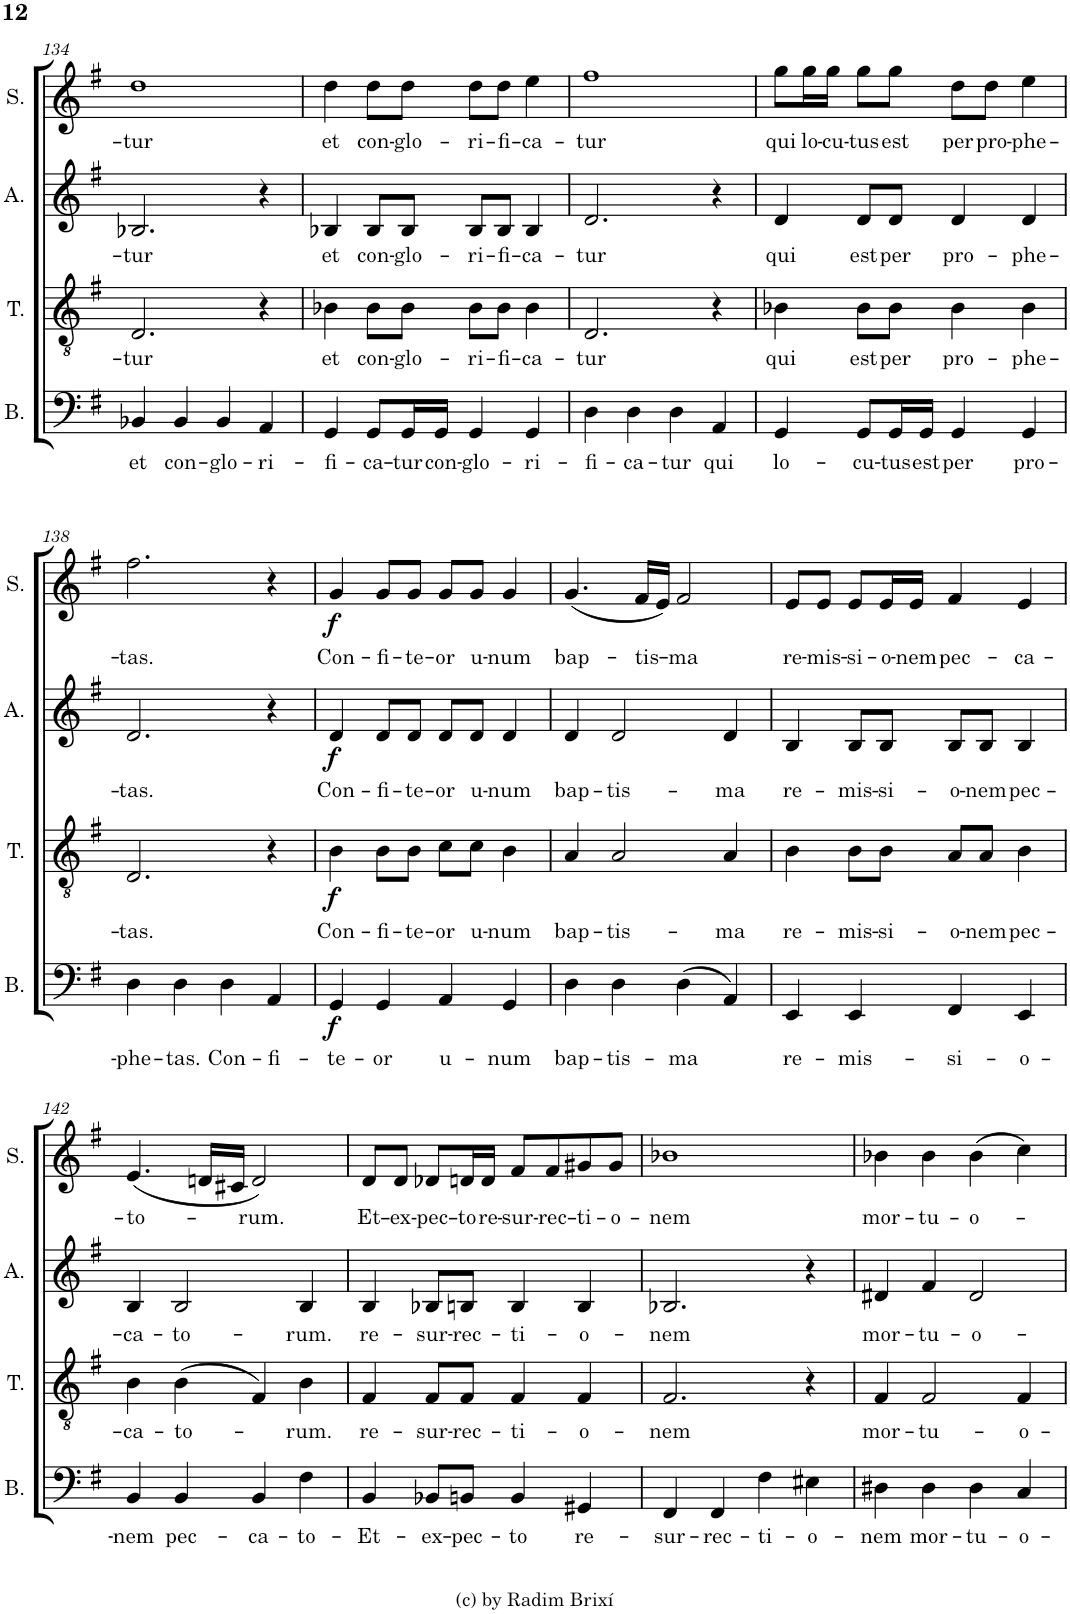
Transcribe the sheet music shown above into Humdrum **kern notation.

**kern	**text	**dynam	**kern	**text	**dynam	**kern	**text	**dynam	**kern	**text	**dynam
*part4	*part4	*part4	*part3	*part3	*part3	*part2	*part2	*part2	*part1	*part1	*part1
*staff4	*staff4	*staff4	*staff3	*staff3	*staff3	*staff2	*staff2	*staff2	*staff1	*staff1	*staff1
*I"Bass	*	*	*I"Tenor	*	*	*I"Alto	*	*	*I"Soprano	*	*
*I'B.	*	*	*I'T.	*	*	*I'A.	*	*	*I'S.	*	*
!!LO:PB:g=z
*clefF4	*	*	*clefGv2	*	*	*clefG2	*	*	*clefG2	*	*
*k[f#]	*	*	*k[f#]	*	*	*k[f#]	*	*	*k[f#]	*	*
*M4/4	*	*	*M4/4	*	*	*M4/4	*	*	*M4/4	*	*
*met(c)	*	*	*met(c)	*	*	*met(c)	*	*	*met(c)	*	*
=134	=134	=134	=134	=134	=134	=134	=134	=134	=134	=134	=134
!	!LO:LY:b	!	!	!LO:LY:b	!	!	!LO:LY:b	!	!	!LO:LY:b	!
4BB-X/	et	.	2.D/	-tur	.	2.B-X/	-tur	.	1dd	-tur	.
!	!LO:LY:b	!	!	!	!	!	!	!	!	!	!
4BB-/	con-	.	.	.	.	.	.	.	.	.	.
!	!LO:LY:b	!	!	!	!	!	!	!	!	!	!
4BB-/	-glo-	.	.	.	.	.	.	.	.	.	.
!	!LO:LY:b	!	!	!	!	!	!	!	!	!	!
4AA/	-ri-	.	4r	.	.	4r	.	.	.	.	.
=135	=135	=135	=135	=135	=135	=135	=135	=135	=135	=135	=135
!	!LO:LY:b	!	!	!LO:LY:b	!	!	!LO:LY:b	!	!	!LO:LY:b	!
4GG/	-fi-	.	4B-X\	et	.	4B-X/	et	.	4dd\	et	.
!	!LO:LY:b	!	!	!LO:LY:b	!	!	!LO:LY:b	!	!	!LO:LY:b	!
8GG/L	-ca-	.	8B-\L	con-	.	8B-/L	con-	.	8dd\L	con-	.
!	!LO:LY:b	!	!	!LO:LY:b	!	!	!LO:LY:b	!	!	!LO:LY:b	!
16GG/L	-tur	.	8B-\J	-glo-	.	8B-/J	-glo-	.	8dd\J	-glo-	.
!	!LO:LY:b	!	!	!	!	!	!	!	!	!	!
16GG/JJ	con-	.	.	.	.	.	.	.	.	.	.
!	!LO:LY:b	!	!	!LO:LY:b	!	!	!LO:LY:b	!	!	!LO:LY:b	!
4GG/	-glo-	.	8B-\L	-ri-	.	8B-/L	-ri-	.	8dd\L	-ri-	.
!	!	!	!	!LO:LY:b	!	!	!LO:LY:b	!	!	!LO:LY:b	!
.	.	.	8B-\J	-fi-	.	8B-/J	-fi-	.	8dd\J	-fi-	.
!	!LO:LY:b	!	!	!LO:LY:b	!	!	!LO:LY:b	!	!	!LO:LY:b	!
4GG/	-ri-	.	4B-\	-ca-	.	4B-/	-ca-	.	4ee\	-ca-	.
=136	=136	=136	=136	=136	=136	=136	=136	=136	=136	=136	=136
!	!LO:LY:b	!	!	!LO:LY:b	!	!	!LO:LY:b	!	!	!LO:LY:b	!
4D\	-fi-	.	2.D/	-tur	.	2.d/	-tur	.	1ff#	-tur	.
!	!LO:LY:b	!	!	!	!	!	!	!	!	!	!
4D\	-ca-	.	.	.	.	.	.	.	.	.	.
!	!LO:LY:b	!	!	!	!	!	!	!	!	!	!
4D\	-tur	.	.	.	.	.	.	.	.	.	.
!	!LO:LY:b	!	!	!	!	!	!	!	!	!	!
4AA/	qui	.	4r	.	.	4r	.	.	.	.	.
=137	=137	=137	=137	=137	=137	=137	=137	=137	=137	=137	=137
!	!LO:LY:b	!	!	!LO:LY:b	!	!	!LO:LY:b	!	!	!LO:LY:b	!
4GG/	lo-	.	4B-X\	qui	.	4d/	qui	.	8gg\L	qui	.
!	!	!	!	!	!	!	!	!	!	!LO:LY:b	!
.	.	.	.	.	.	.	.	.	16gg\L	lo-	.
!	!	!	!	!	!	!	!	!	!	!LO:LY:b	!
.	.	.	.	.	.	.	.	.	16gg\JJ	-cu-	.
!	!LO:LY:b	!	!	!LO:LY:b	!	!	!LO:LY:b	!	!	!LO:LY:b	!
8GG/L	-cu-	.	8B-\L	est	.	8d/L	est	.	8gg\L	-tus	.
!	!LO:LY:b	!	!	!LO:LY:b	!	!	!LO:LY:b	!	!	!LO:LY:b	!
16GG/L	-tus	.	8B-\J	per	.	8d/J	per	.	8gg\J	est	.
!	!LO:LY:b	!	!	!	!	!	!	!	!	!	!
16GG/JJ	est	.	.	.	.	.	.	.	.	.	.
!	!LO:LY:b	!	!	!LO:LY:b	!	!	!LO:LY:b	!	!	!LO:LY:b	!
4GG/	per	.	4B-\	pro-	.	4d/	pro-	.	8dd\L	per	.
!	!	!	!	!	!	!	!	!	!	!LO:LY:b	!
.	.	.	.	.	.	.	.	.	8dd\J	pro-	.
!	!LO:LY:b	!	!	!LO:LY:b	!	!	!LO:LY:b	!	!	!LO:LY:b	!
4GG/	pro-	.	4B-\	-phe-	.	4d/	-phe-	.	4ee\	-phe-	.
!!LO:LB:g=z
=138	=138	=138	=138	=138	=138	=138	=138	=138	=138	=138	=138
!	!LO:LY:b	!	!	!LO:LY:b	!	!	!LO:LY:b	!	!	!LO:LY:b	!
4D\	-phe-	.	2.D/	-tas.	.	2.d/	-tas.	.	2.ff#\	-tas.	.
!	!LO:LY:b	!	!	!	!	!	!	!	!	!	!
4D\	-tas.	.	.	.	.	.	.	.	.	.	.
!	!LO:LY:b	!	!	!	!	!	!	!	!	!	!
4D\	Con-	.	.	.	.	.	.	.	.	.	.
!	!LO:LY:b	!	!	!	!	!	!	!	!	!	!
4AA/	-fi-	.	4r	.	.	4r	.	.	4r	.	.
=139	=139	=139	=139	=139	=139	=139	=139	=139	=139	=139	=139
!	!LO:LY:b	!LO:DY:b	!	!LO:LY:b	!LO:DY:b	!	!LO:LY:b	!LO:DY:b	!	!LO:LY:b	!LO:DY:b
4GG/	-te-	f	4B\	Con-	f	4d/	Con-	f	4g/	Con-	f
!	!LO:LY:b	!	!	!LO:LY:b	!	!	!LO:LY:b	!	!	!LO:LY:b	!
4GG/	-or	.	8B\L	-fi-	.	8d/L	-fi-	.	8g/L	-fi-	.
!	!	!	!	!LO:LY:b	!	!	!LO:LY:b	!	!	!LO:LY:b	!
.	.	.	8B\J	-te-	.	8d/J	-te-	.	8g/J	-te-	.
!	!LO:LY:b	!	!	!LO:LY:b	!	!	!LO:LY:b	!	!	!LO:LY:b	!
4AA/	u-	.	8c\L	-or	.	8d/L	-or	.	8g/L	-or	.
!	!	!	!	!LO:LY:b	!	!	!LO:LY:b	!	!	!LO:LY:b	!
.	.	.	8c\J	u-	.	8d/J	u-	.	8g/J	u-	.
!	!LO:LY:b	!	!	!LO:LY:b	!	!	!LO:LY:b	!	!	!LO:LY:b	!
4GG/	-num	.	4B\	-num	.	4d/	-num	.	4g/	-num	.
=140	=140	=140	=140	=140	=140	=140	=140	=140	=140	=140	=140
!	!LO:LY:b	!	!	!LO:LY:b	!	!	!LO:LY:b	!	!	!LO:LY:b	!
4D\	bap-	.	4A/	bap-	.	4d/	bap-	.	(4.g/	bap-	.
!	!LO:LY:b	!	!	!LO:LY:b	!	!	!LO:LY:b	!	!	!	!
4D\	-tis-	.	2A/	-tis-	.	2d/	-tis-	.	.	.	.
!	!	!	!	!	!	!	!	!	!	!LO:LY:b	!
.	.	.	.	.	.	.	.	.	16f#/LL	-tis-	.
.	.	.	.	.	.	.	.	.	16e/JJ)	.	.
!	!LO:LY:b	!	!	!	!	!	!	!	!	!LO:LY:b	!
(4D\	-ma	.	.	.	.	.	.	.	2f#/	-ma	.
!	!	!	!	!LO:LY:b	!	!	!LO:LY:b	!	!	!	!
4AA/)	.	.	4A/	-ma	.	4d/	-ma	.	.	.	.
=141	=141	=141	=141	=141	=141	=141	=141	=141	=141	=141	=141
!	!LO:LY:b	!	!	!LO:LY:b	!	!	!LO:LY:b	!	!	!LO:LY:b	!
4EE/	re-	.	4B\	re-	.	4B/	re-	.	8e/L	re-	.
!	!	!	!	!	!	!	!	!	!	!LO:LY:b	!
.	.	.	.	.	.	.	.	.	8e/J	-mis-	.
!	!LO:LY:b	!	!	!LO:LY:b	!	!	!LO:LY:b	!	!	!LO:LY:b	!
4EE/	-mis-	.	8B\L	-mis-	.	8B/L	-mis-	.	8e/L	-si-	.
!	!	!	!	!LO:LY:b	!	!	!LO:LY:b	!	!	!LO:LY:b	!
.	.	.	8B\J	-si-	.	8B/J	-si-	.	16e/L	-o-	.
!	!	!	!	!	!	!	!	!	!	!LO:LY:b	!
.	.	.	.	.	.	.	.	.	16e/JJ	-nem	.
!	!LO:LY:b	!	!	!LO:LY:b	!	!	!LO:LY:b	!	!	!LO:LY:b	!
4FF#/	-si-	.	8A/L	-o-	.	8B/L	-o-	.	4f#/	pec-	.
!	!	!	!	!LO:LY:b	!	!	!LO:LY:b	!	!	!	!
.	.	.	8A/J	-nem	.	8B/J	-nem	.	.	.	.
!	!LO:LY:b	!	!	!LO:LY:b	!	!	!LO:LY:b	!	!	!LO:LY:b	!
4EE/	-o-	.	4B\	pec-	.	4B/	pec-	.	4e/	-ca-	.
!!LO:LB:g=z
=142	=142	=142	=142	=142	=142	=142	=142	=142	=142	=142	=142
!	!LO:LY:b	!	!	!LO:LY:b	!	!	!LO:LY:b	!	!	!LO:LY:b	!
4BB/	-nem	.	4B\	-ca-	.	4B/	-ca-	.	(4.e/	-to-	.
!	!LO:LY:b	!	!	!LO:LY:b	!	!	!LO:LY:b	!	!	!	!
4BB/	pec-	.	(4B\	-to-	.	2B/	-to-	.	.	.	.
.	.	.	.	.	.	.	.	.	16dn/LL	.	.
.	.	.	.	.	.	.	.	.	16c#X/JJ	.	.
!	!LO:LY:b	!	!	!	!	!	!	!	!	!LO:LY:b	!
4BB/	-ca-	.	4F#/)	.	.	.	.	.	2d/)	-rum.	.
!	!LO:LY:b	!	!	!LO:LY:b	!	!	!LO:LY:b	!	!	!	!
4F#\	-to-	.	4B\	-rum.	.	4B/	-rum.	.	.	.	.
=143	=143	=143	=143	=143	=143	=143	=143	=143	=143	=143	=143
!	!LO:LY:b	!	!	!LO:LY:b	!	!	!LO:LY:b	!	!	!LO:LY:b	!
4BB/	Et-	.	4F#/	re-	.	4B/	re-	.	8d/L	Et-	.
!	!	!	!	!	!	!	!	!	!	!LO:LY:b	!
.	.	.	.	.	.	.	.	.	8d/J	-ex-	.
!	!LO:LY:b	!	!	!LO:LY:b	!	!	!LO:LY:b	!	!	!LO:LY:b	!
8BB-X/L	-ex-	.	8F#/L	-sur-	.	8B-X/L	-sur-	.	8d-X/L	-pec-	.
!	!LO:LY:b	!	!	!LO:LY:b	!	!	!LO:LY:b	!	!	!LO:LY:b	!
8BBn/J	-pec-	.	8F#/J	-rec-	.	8Bn/J	-rec-	.	16dn/L	-to	.
!	!	!	!	!	!	!	!	!	!	!LO:LY:b	!
.	.	.	.	.	.	.	.	.	16d/JJ	re-	.
!	!LO:LY:b	!	!	!LO:LY:b	!	!	!LO:LY:b	!	!	!LO:LY:b	!
4BB/	-to	.	4F#/	-ti-	.	4B/	-ti-	.	8f#/L	-sur-	.
!	!	!	!	!	!	!	!	!	!	!LO:LY:b	!
.	.	.	.	.	.	.	.	.	8f#/	-rec-	.
!	!LO:LY:b	!	!	!LO:LY:b	!	!	!LO:LY:b	!	!	!LO:LY:b	!
4GG#X/	re-	.	4F#/	-o-	.	4B/	-o-	.	8g#X/	-ti-	.
!	!	!	!	!	!	!	!	!	!	!LO:LY:b	!
.	.	.	.	.	.	.	.	.	8g#/J	-o-	.
=144	=144	=144	=144	=144	=144	=144	=144	=144	=144	=144	=144
!	!LO:LY:b	!	!	!LO:LY:b	!	!	!LO:LY:b	!	!	!LO:LY:b	!
4FF#/	-sur-	.	2.F#/	-nem	.	2.B-X/	-nem	.	1b-X	-nem	.
!	!LO:LY:b	!	!	!	!	!	!	!	!	!	!
4FF#/	-rec-	.	.	.	.	.	.	.	.	.	.
!	!LO:LY:b	!	!	!	!	!	!	!	!	!	!
4F#\	-ti-	.	.	.	.	.	.	.	.	.	.
!	!LO:LY:b	!	!	!	!	!	!	!	!	!	!
4E#X\	-o-	.	4r	.	.	4r	.	.	.	.	.
=145	=145	=145	=145	=145	=145	=145	=145	=145	=145	=145	=145
!	!LO:LY:b	!	!	!LO:LY:b	!	!	!LO:LY:b	!	!	!LO:LY:b	!
4D#X\	-nem	.	4F#/	mor-	.	4d#X/	mor-	.	4b-X\	mor-	.
!	!LO:LY:b	!	!	!LO:LY:b	!	!	!LO:LY:b	!	!	!LO:LY:b	!
4D#\	mor-	.	2F#/	-tu-	.	4f#/	-tu-	.	4b-\	-tu-	.
!	!LO:LY:b	!	!	!	!	!	!LO:LY:b	!	!	!LO:LY:b	!
4D#\	-tu-	.	.	.	.	2d#/	-o-	.	(4b-\	-o-	.
!	!LO:LY:b	!	!	!LO:LY:b	!	!	!	!	!	!	!
4C/	-o-	.	4F#/	-o-	.	.	.	.	4cc\)	.	.
=	=	=	=	=	=	=	=	=	=	=	=
*-	*-	*-	*-	*-	*-	*-	*-	*-	*-	*-	*-
